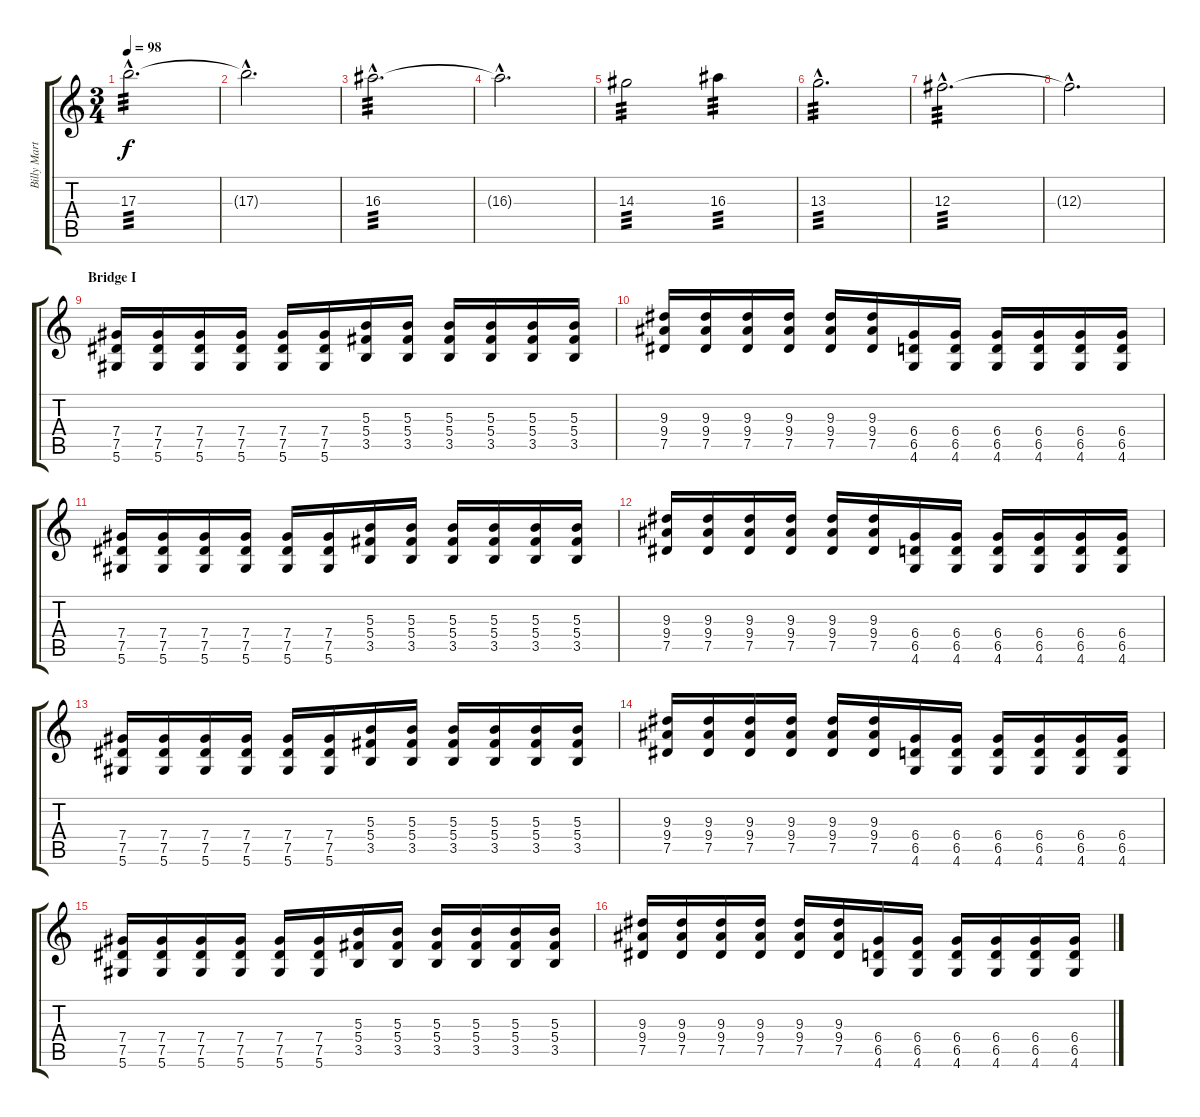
\track ("Billy Martin : Lead 1" "Billy Mart") {instrument distortionguitar}
\staff {score tabs}
\tuning (Eb4 Bb3 Gb3 Db3 Ab2 Eb2) {hide}
\ts (3 4)
\tempo 98
\clef g2
\ks c
17.3{hac}.2{d tp 3 dy f} |
17.3{hac t}.2{d} |
16.3{hac}.2{d tp 3} |
16.3{hac t}.2{d} |
14.3.2{tp 3} 16.3.4{tp 3} |
13.3{hac}.2{d tp 3} |
12.3{hac}.2{d tp 3} |
12.3{hac t}.2{d} |
\section ("" "Bridge I")
(7.4 7.5 5.6).16{volume 14} (7.4 7.5 5.6).16 (7.4 7.5 5.6).16 (7.4 7.5 5.6).16 (7.4 7.5 5.6).16 (7.4 7.5 5.6).16 (5.3 5.4 3.5).16 (5.3 5.4 3.5).16 (5.3 5.4 3.5).16 (5.3 5.4 3.5).16 (5.3 5.4 3.5).16 (5.3 5.4 3.5).16 |
(9.3 9.4 7.5).16 (9.3 9.4 7.5).16 (9.3 9.4 7.5).16 (9.3 9.4 7.5).16 (9.3 9.4 7.5).16 (9.3 9.4 7.5).16 (6.4 6.5 4.6).16 (6.4 6.5 4.6).16 (6.4 6.5 4.6).16 (6.4 6.5 4.6).16 (6.4 6.5 4.6).16 (6.4 6.5 4.6).16 |
(7.4 7.5 5.6).16 (7.4 7.5 5.6).16 (7.4 7.5 5.6).16 (7.4 7.5 5.6).16 (7.4 7.5 5.6).16 (7.4 7.5 5.6).16 (5.3 5.4 3.5).16 (5.3 5.4 3.5).16 (5.3 5.4 3.5).16 (5.3 5.4 3.5).16 (5.3 5.4 3.5).16 (5.3 5.4 3.5).16 |
(9.3 9.4 7.5).16 (9.3 9.4 7.5).16 (9.3 9.4 7.5).16 (9.3 9.4 7.5).16 (9.3 9.4 7.5).16 (9.3 9.4 7.5).16 (6.4 6.5 4.6).16 (6.4 6.5 4.6).16 (6.4 6.5 4.6).16 (6.4 6.5 4.6).16 (6.4 6.5 4.6).16 (6.4 6.5 4.6).16 |
(7.4 7.5 5.6).16 (7.4 7.5 5.6).16 (7.4 7.5 5.6).16 (7.4 7.5 5.6).16 (7.4 7.5 5.6).16 (7.4 7.5 5.6).16 (5.3 5.4 3.5).16 (5.3 5.4 3.5).16 (5.3 5.4 3.5).16 (5.3 5.4 3.5).16 (5.3 5.4 3.5).16 (5.3 5.4 3.5).16 |
(9.3 9.4 7.5).16 (9.3 9.4 7.5).16 (9.3 9.4 7.5).16 (9.3 9.4 7.5).16 (9.3 9.4 7.5).16 (9.3 9.4 7.5).16 (6.4 6.5 4.6).16 (6.4 6.5 4.6).16 (6.4 6.5 4.6).16 (6.4 6.5 4.6).16 (6.4 6.5 4.6).16 (6.4 6.5 4.6).16 |
(7.4 7.5 5.6).16 (7.4 7.5 5.6).16 (7.4 7.5 5.6).16 (7.4 7.5 5.6).16 (7.4 7.5 5.6).16 (7.4 7.5 5.6).16 (5.3 5.4 3.5).16 (5.3 5.4 3.5).16 (5.3 5.4 3.5).16 (5.3 5.4 3.5).16 (5.3 5.4 3.5).16 (5.3 5.4 3.5).16 |
(9.3 9.4 7.5).16 (9.3 9.4 7.5).16 (9.3 9.4 7.5).16 (9.3 9.4 7.5).16 (9.3 9.4 7.5).16 (9.3 9.4 7.5).16 (6.4 6.5 4.6).16 (6.4 6.5 4.6).16 (6.4 6.5 4.6).16 (6.4 6.5 4.6).16 (6.4 6.5 4.6).16 (6.4 6.5 4.6).16
